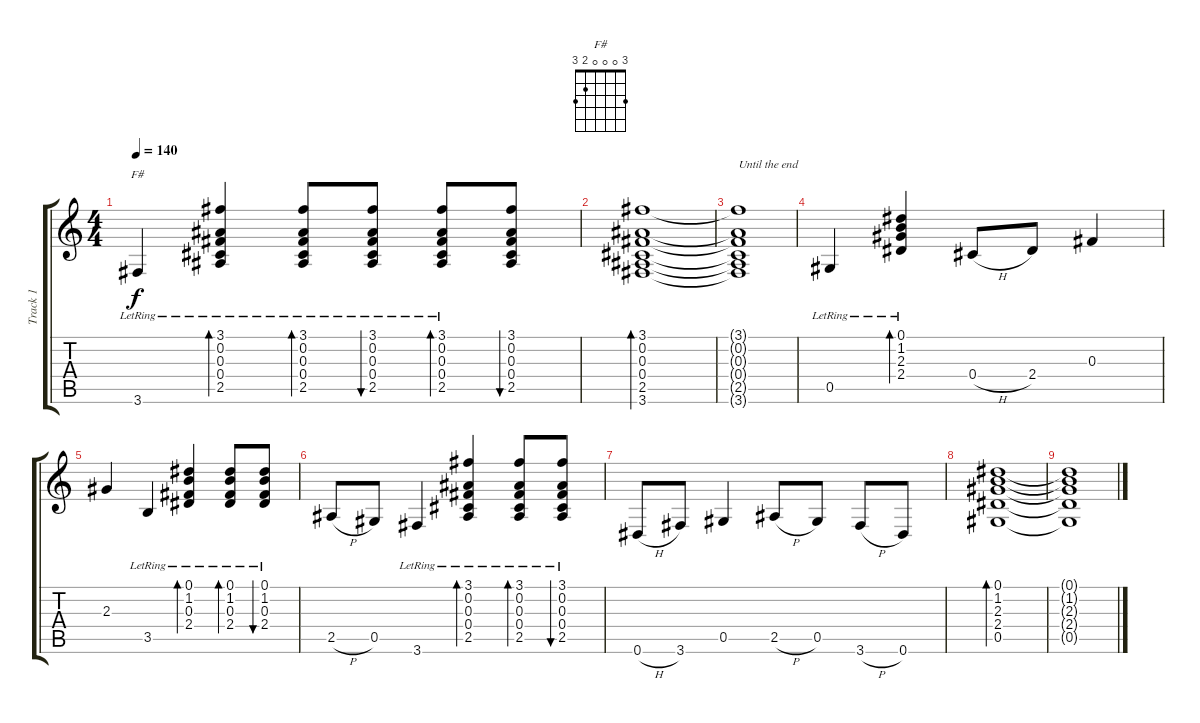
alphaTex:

\track ("Track 1" "Track 1") {instrument acousticguitarsteel}
\staff {score tabs}
\tuning (Eb4 Bb3 Gb3 Db3 Ab2 Eb2) {hide}
\chord ("F#" 3 0 0 0 2 3)
\ts (4 4)
\tempo 140
\clef g2
\ks c
3.6{lr}.4{ch "F#" dy f} (3.1{lr} 0.2{lr} 0.3{lr} 0.4{lr} 2.5).4{bd 120} (3.1{lr} 0.2{lr} 0.3{lr} 0.4{lr} 2.5{lr}).8{bd 120} (3.1{lr} 0.2{lr} 0.3{lr} 0.4{lr} 2.5{lr}).8{bu 120} (3.1{lr} 0.2{lr} 0.3{lr} 0.4{lr} 2.5{lr}).8{bd 120} (3.1 0.2 0.3 0.4 2.5).8{bu 120} |
(3.1 0.2 0.3 0.4 2.5 3.6).1{bd 480} |
(3.1{t} 0.2{t} 0.3{t} 0.4{t} 2.5{t} 3.6{t}).1{txt "Until the end"} |
0.5{lr}.4 (0.1{lr} 1.2{lr} 2.3 2.4).4{bd 120} 0.4{h}.8 2.4.8 0.3.4 |
2.3.4 3.5{lr}.4 (0.1{lr} 1.2{lr} 0.3{lr} 2.4{lr}).4{bd 120} (0.1{lr} 1.2{lr} 0.3{lr} 2.4{lr}).8{bd 120} (0.1{lr} 1.2{lr} 0.3{lr} 2.4{lr}).8{bu 120} |
2.5{h}.8 0.5.8 3.6{lr}.4 (3.1{lr} 0.2{lr} 0.3{lr} 0.4{lr} 2.5{lr}).4{bd 60} (3.1{lr} 0.2{lr} 0.3{lr} 0.4{lr} 2.5{lr}).8{bd 120} (3.1{lr} 0.2{lr} 0.3{lr} 0.4{lr} 2.5{lr}).8{bu 120} |
0.6{h}.8 3.6.8 0.5.4 2.5{h}.8 0.5.8 3.6{h}.8 0.6.8 |
(0.1 1.2 2.3 2.4 0.5).1{bd 480} |
(0.1{t} 1.2{t} 2.3{t} 2.4{t} 0.5{t}).1
